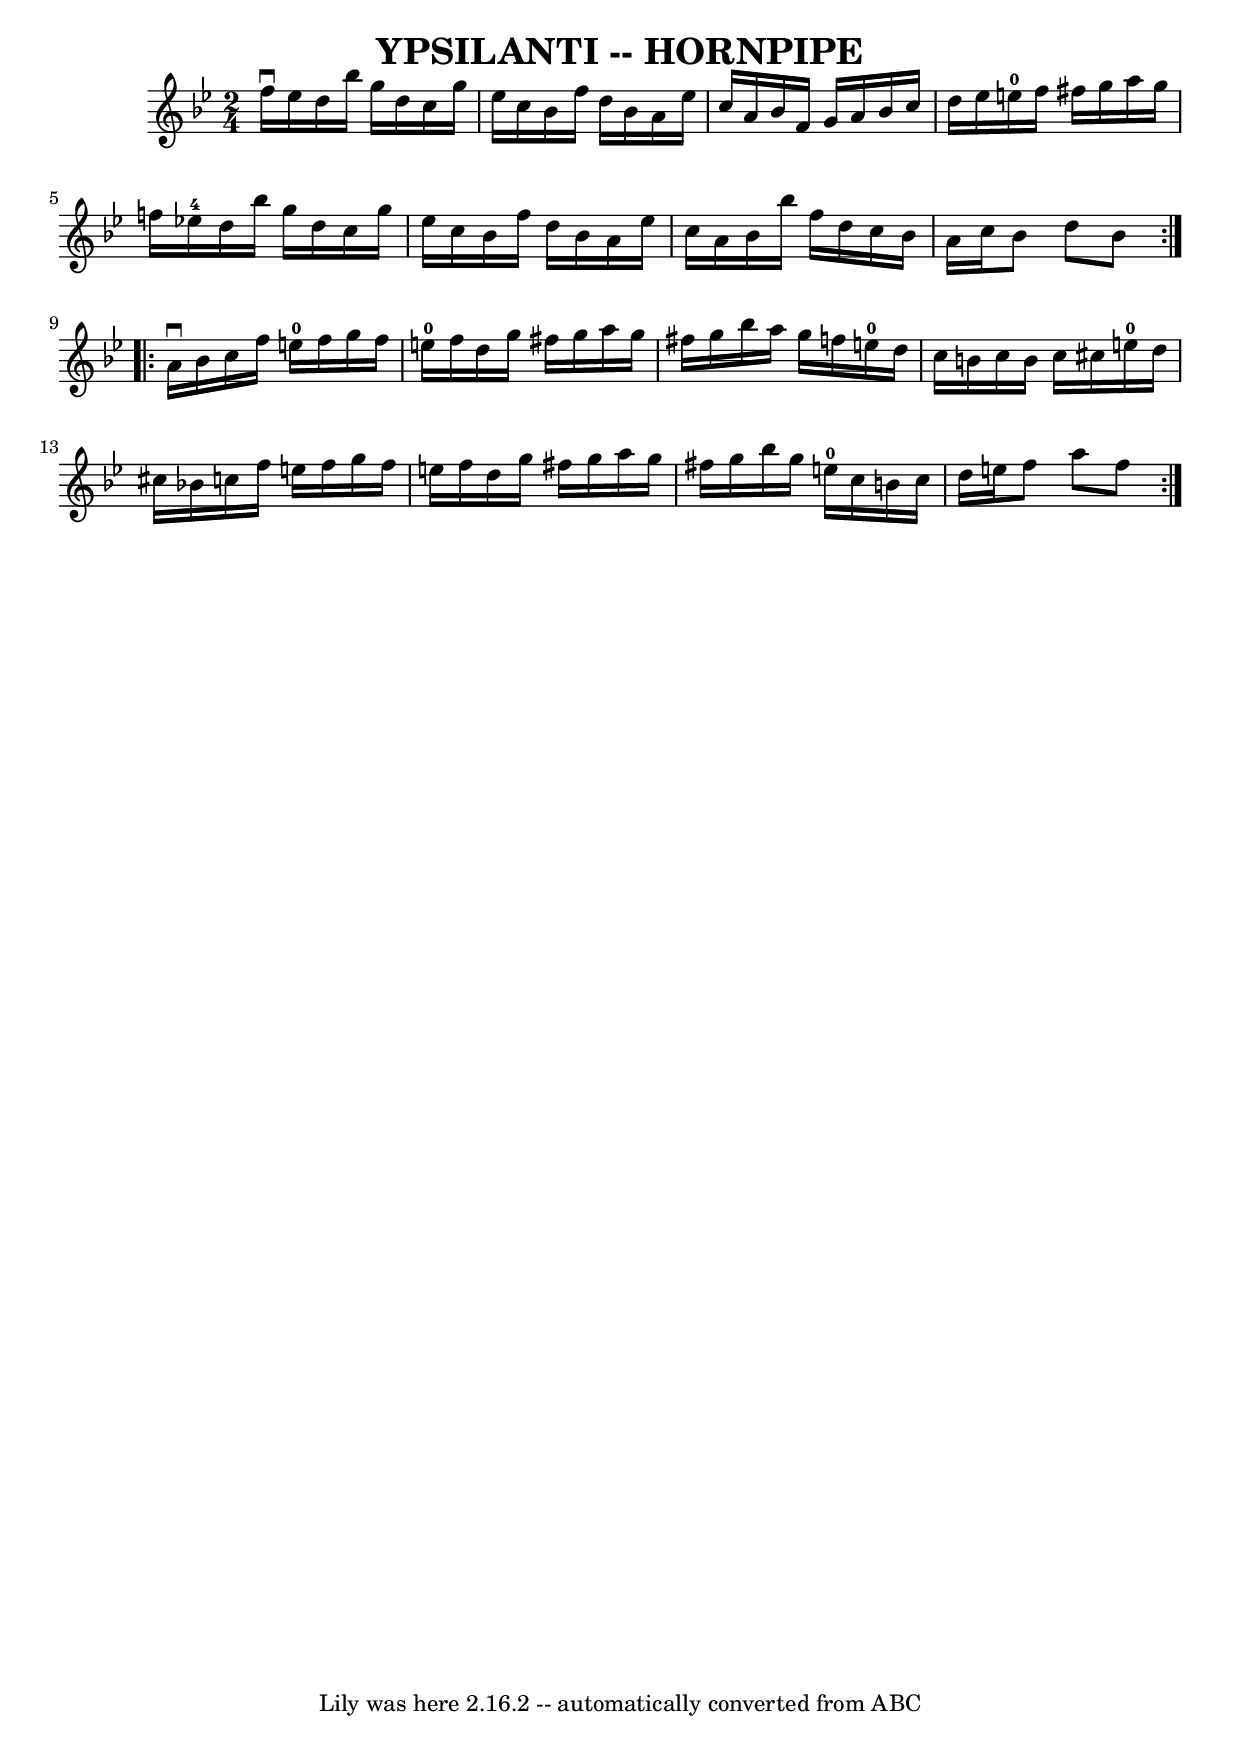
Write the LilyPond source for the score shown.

\version "2.16.2"
\include "Mammoth.ily"
\header {
  %% book = "Ryan's Mammoth Collection of Fiddle Tunes"
  crossRefNumber = "1"
  footnotes = ""
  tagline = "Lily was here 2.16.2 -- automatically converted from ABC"
  title = "YPSILANTI -- HORNPIPE"

}
voicedefault =  {



  \repeat volta 2 {

    \time 2/4 
    \key bes \major f''16^\downbow ees''16        |
    d''16   
    bes''16 g''16 d''16 c''16 g''16 ees''16 c''16    |
    
    bes'16 f''16 d''16 bes'16 a'16 ees''16 c''16 a'16    
    |
    bes'16 f'16 g'16 a'16 bes'16 c''16 d''16    
    ees''16    |
    e''16-0 f''16 fis''16 g''16 a''16    
    g''16 f''!16 ees''!16-4   |
    |
    d''16 bes''16    
    g''16 d''16 c''16 g''16 ees''16 c''16    |
    bes'16    
    f''16 d''16 bes'16 a'16 ees''16 c''16 a'16    |
    
    bes'16 bes''16 f''16 d''16 c''16 bes'16 a'16 c''16    
    |
    bes'8 d''8 bes'8    
  }     
  \repeat volta 2 {
    a'16^\downbow   
    bes'16        |
    c''16 f''16 e''16-0 f''16 g''16 f''16 
    e''16-0 f''16    |
    d''16 g''16 fis''16 g''16 a''16 
    g''16 fis''16 g''16    |
    bes''16 a''16 g''16 f''!16  
    e''16-0 d''16 c''16 b'16    |
    c''16 b'16 c''16    
    cis''16 e''16-0 d''16 cis''16 bes'!16    |
    |
    
    c''16 f''16 e''16 f''16 g''16 f''16 e''16 f''16    
    |
    d''16 g''16 fis''16 g''16 a''16 g''16 fis''16    
    g''16    |
    bes''16 g''16 e''16-0 c''16 b'16 c''16    
    d''16 e''16    |
    f''8 a''8 f''8    
  }   

}

\score{
  <<

    \context Staff="default"
    {
      \voicedefault 
      
    }

  >>
  \layout {
    
  }
  \midi {
  }

}
